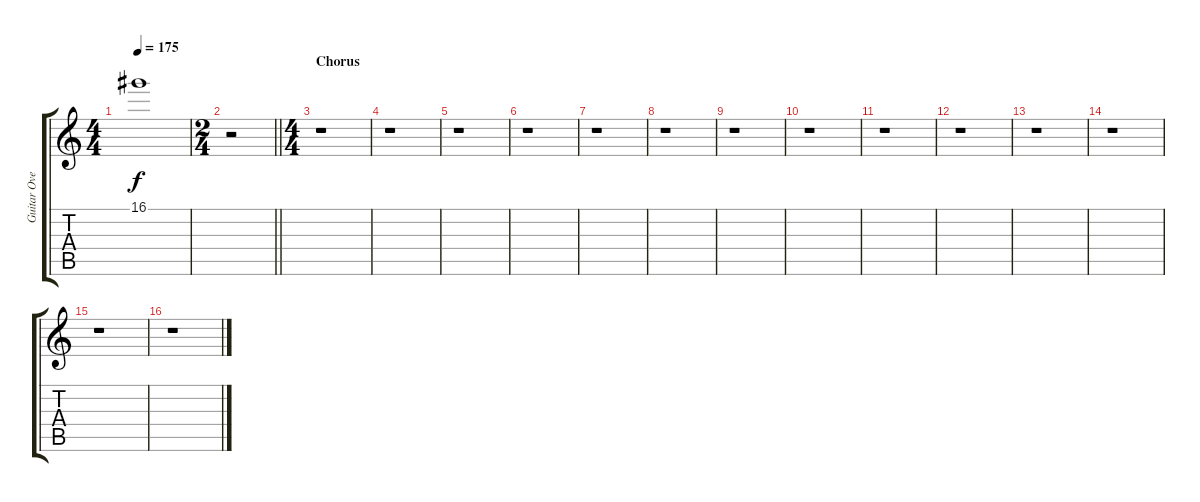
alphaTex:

\track ("Guitar Overdub" "Guitar Ove") {instrument overdrivenguitar}
\staff {score tabs}
\tuning (E4 B3 G3 D3 A2 E2) {hide}
\ts (4 4)
\tempo 175
\clef g2
\ks c
16.1.1{dy f} |
\ts (2 4)
\barLineRight lightlight
r.2 |
\ts (4 4)
\section ("" "Chorus")
r.1 |
r.1 |
r.1 |
r.1 |
r.1 |
r.1 |
r.1 |
r.1 |
r.1 |
r.1 |
r.1 |
r.1 |
r.1 |
r.1
